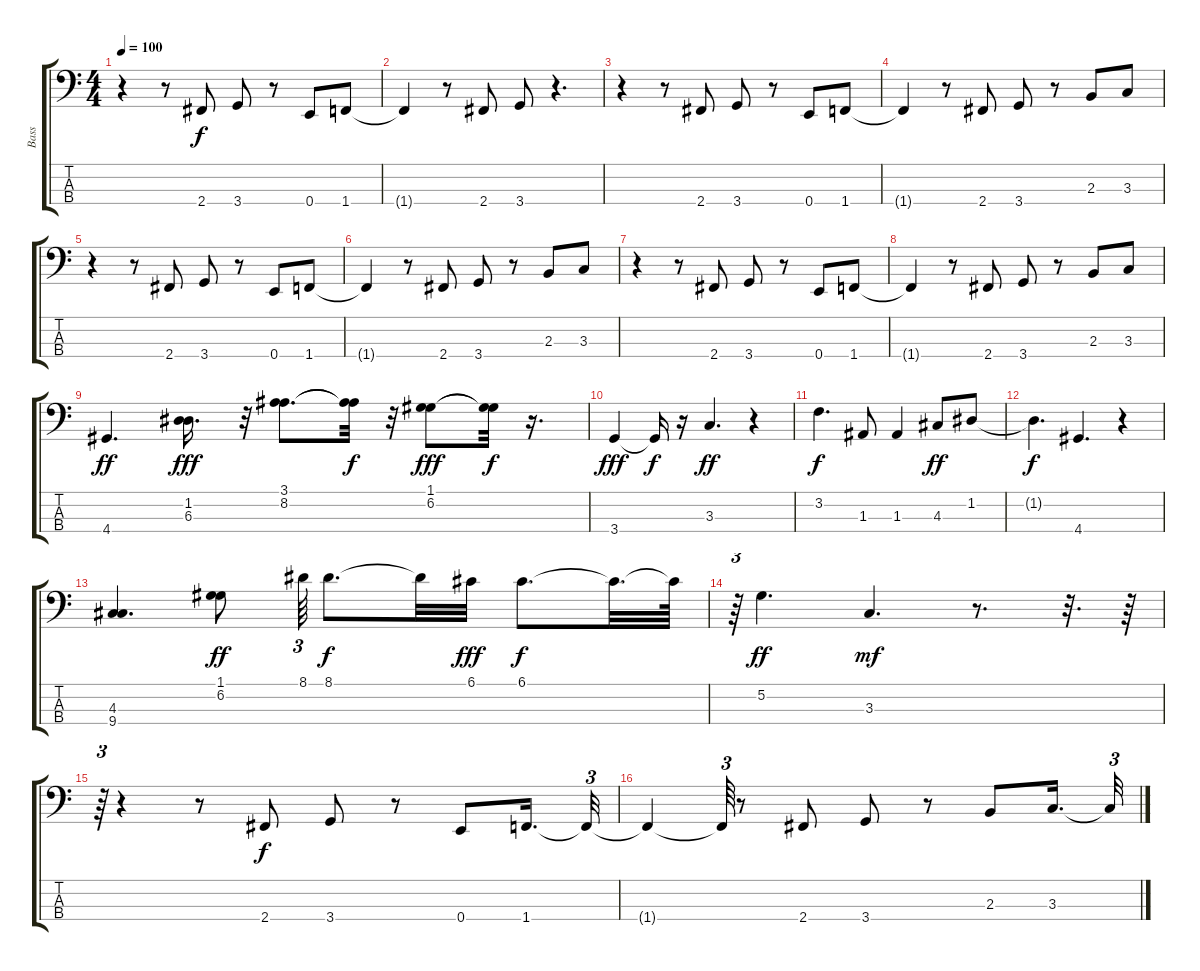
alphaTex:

\track ("Bass" "Bass") {instrument slapbass2}
\staff {score tabs}
\tuning (G2 D2 A1 E1) {hide}
\ts (4 4)
\tempo 100
\clef f4
\ks c
r.4{dy f} r.8 2.4.8 3.4.8 r.8 0.4.8 1.4.8 |
1.4{t}.4 r.8 2.4.8 3.4.8 r.4{d} |
r.4 r.8 2.4.8 3.4.8 r.8 0.4.8 1.4.8 |
1.4{t}.4 r.8 2.4.8 3.4.8 r.8 2.3.8 3.3.8 |
r.4 r.8 2.4.8 3.4.8 r.8 0.4.8 1.4.8 |
1.4{t}.4 r.8 2.4.8 3.4.8 r.8 2.3.8 3.3.8 |
r.4 r.8 2.4.8 3.4.8 r.8 0.4.8 1.4.8 |
1.4{t}.4 r.8 2.4.8 3.4.8 r.8 2.3.8 3.3.8 |
4.4.4{d dy ff} (1.2 6.3).16{d dy fff} r.32 (3.1 8.2).8{d} (3.1{t} 8.2{t}).32{dy f} r.32 (1.1 6.2).8{dy fff} (1.1{t} 6.2{t}).32{dy f} r.16{d} |
3.4.4{dy fff} 3.4{t}.16{dy f} r.16 3.3.4{d dy ff} r.4 |
3.2.4{d dy f} 1.3.8 1.3.4 4.3.8{dy ff} 1.2.8 |
1.2{t}.4{d dy f} 4.4.4{d} r.4 |
(4.3 9.4).4{d} (1.1 6.2).8{dy ff} 8.1.64{tu (3 2)} 8.1.8{d dy f} 8.1{t}.32 6.1.32{dy fff} 6.1.8{d dy f} 6.1{t}.32{d} 6.1{t}.64 |
r.64{tu (3 2)} 5.2.4{d dy ff} 3.3.4{d dy mf} r.8{d} r.32{d} r.64 |
r.64{tu (3 2)} r.4 r.8 2.4.8{dy f} 3.4.8 r.8 0.4.8 1.4.16{d} 1.4{t}.32{tu (3 2)} |
1.4{t}.4 1.4{t}.64{tu (3 2)} r.8 2.4.8 3.4.8 r.8 2.3.8 3.3.16{d} 3.3{t}.32{tu (3 2)}
